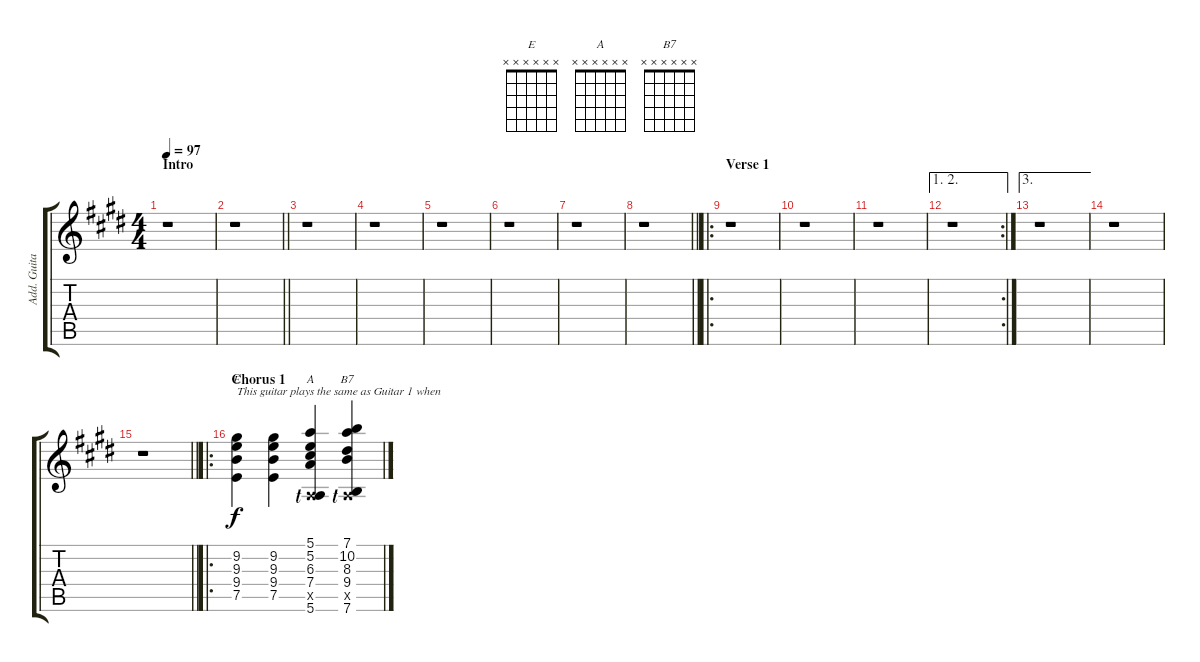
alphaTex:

\track ("Add. Guitar (middle)" "Add. Guita") {instrument overdrivenguitar}
\staff {score tabs}
\tuning (E4 B3 G3 D3 A2 E2) {hide}
\chord ("E" x x x x x x)
\chord ("A" x x x x x x)
\chord ("B7" x x x x x x)
\ts (4 4)
\section ("" "Intro")
\tempo 97
\clef g2
\ks e
r.1{dy f instrument overdrivenguitar} |
\barLineRight lightlight
r.1 |
r.1 |
r.1 |
r.1 |
r.1 |
r.1 |
\barLineRight lightlight
r.1 |
\ro
\section ("" "Verse 1")
r.1 |
r.1 |
r.1 |
\ae (1 2)
\rc 2
r.1 |
\ae 3
r.1 |
r.1 |
\barLineRight lightlight
r.1 |
\ro
\section ("" "Chorus 1")
(9.2 9.3 9.4 7.5).4{ch "E" txt "This guitar plays the same as Guitar 1 when"} (9.2 9.3 9.4 7.5).4 (5.1 5.2 6.3 7.4 0.5{x lf 1} 5.6).4{ch "A"} (7.1 10.2 8.3 9.4 0.5{x lf 1} 7.6).4{ch "B7"}
